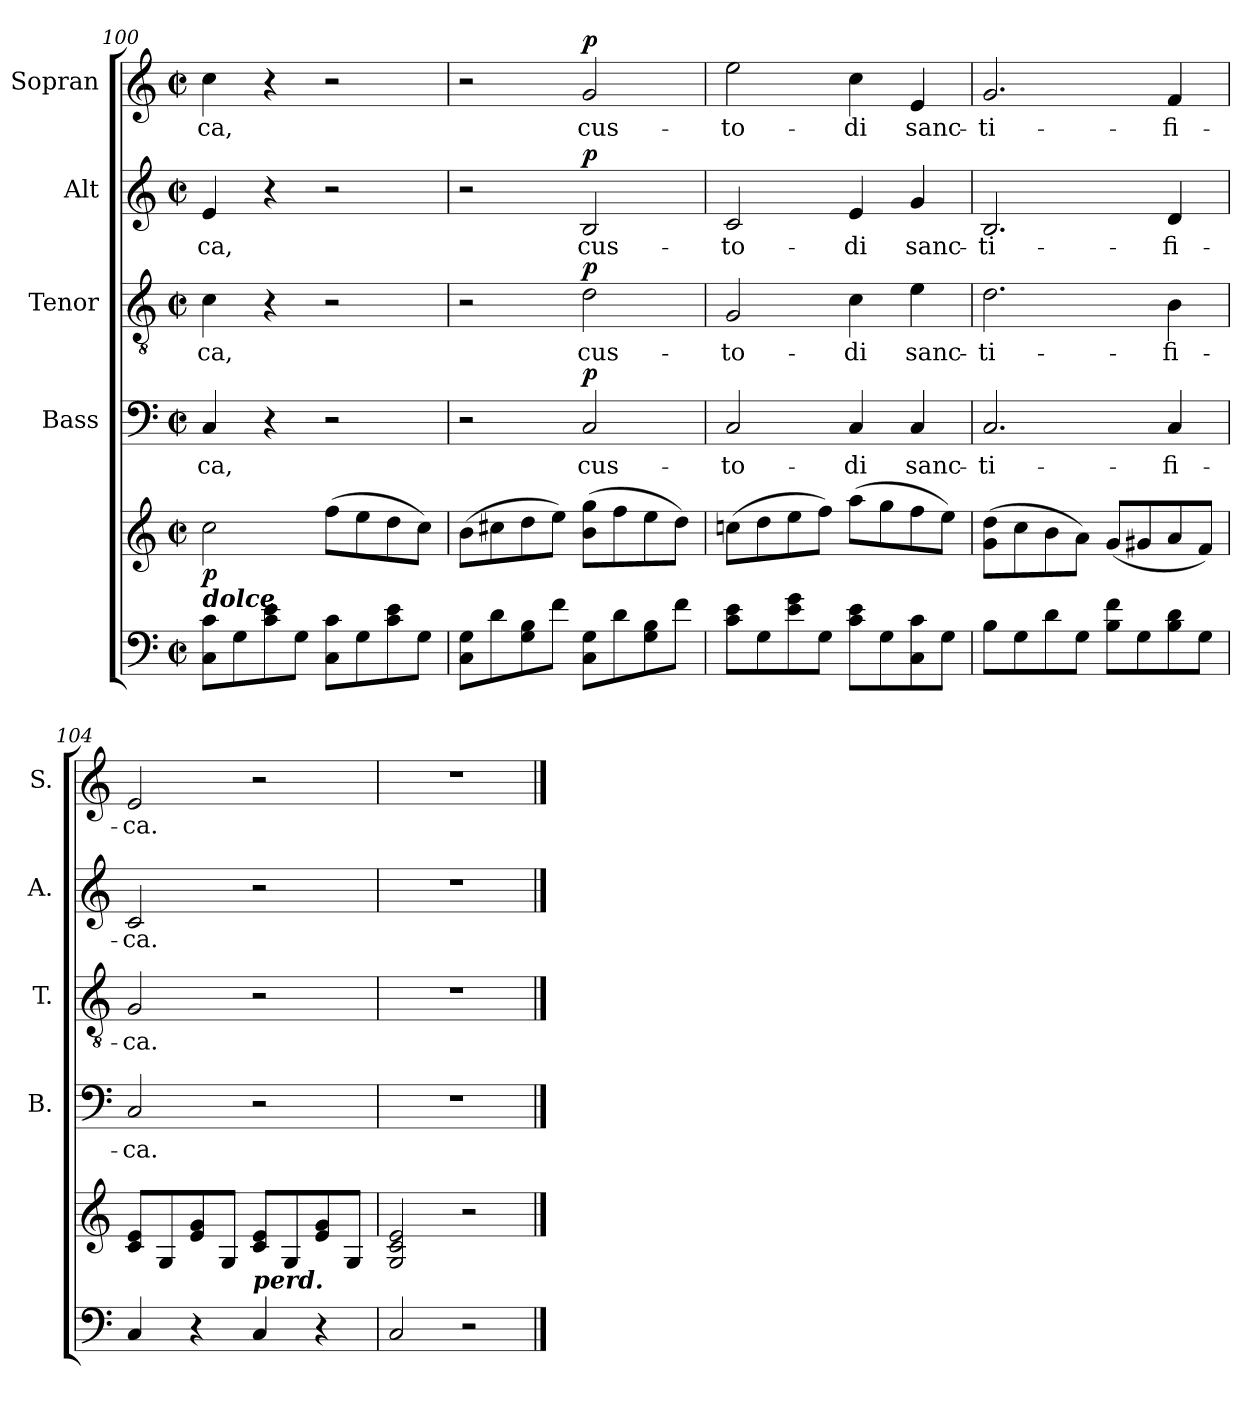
**kern	**kern	**dynam	**kern	**text	**dynam	**kern	**text	**dynam	**kern	**text	**dynam	**kern	**text	**dynam
*part5	*part5	*part5	*part4	*part4	*part4	*part3	*part3	*part3	*part2	*part2	*part2	*part1	*part1	*part1
*staff6	*staff5	*staff5/6	*staff4	*staff4	*staff4	*staff3	*staff3	*staff3	*staff2	*staff2	*staff2	*staff1	*staff1	*staff1
*	*	*	*I"Bass	*	*	*I"Tenor	*	*	*I"Alt	*	*	*I"Sopran	*	*
*	*	*	*I'B.	*	*	*I'T.	*	*	*I'A.	*	*	*I'S.	*	*
!!LO:LB:g=z
*clefF4	*clefG2	*	*clefF4	*	*	*clefGv2	*	*	*clefG2	*	*	*clefG2	*	*
*k[]	*k[]	*	*k[]	*	*	*k[]	*	*	*k[]	*	*	*k[]	*	*
*C:	*C:	*	*C:	*	*	*C:	*	*	*C:	*	*	*C:	*	*
*M2/2	*M2/2	*	*M2/2	*	*	*M2/2	*	*	*M2/2	*	*	*M2/2	*	*
*met(c|)	*met(c|)	*	*met(c|)	*	*	*met(c|)	*	*	*met(c|)	*	*	*met(c|)	*	*
=100	=100	=100	=100	=100	=100	=100	=100	=100	=100	=100	=100	=100	=100	=100
!	!LO:TX:b:Bi:t=dolce	!	!	!	!	!	!	!	!	!	!	!	!	!
!	!	!LO:DY:b	!	!LO:LY:b	!	!	!LO:LY:b	!	!	!LO:LY:b	!	!	!LO:LY:b	!
8C\ 8c\L	2cc\	p	4C/	-ca,	.	4c\	-ca,	.	4e/	-ca,	.	4cc\	-ca,	.
8G\	.	.	.	.	.	.	.	.	.	.	.	.	.	.
8c\ 8e\	.	.	4r	.	.	4r	.	.	4r	.	.	4r	.	.
8G\J	.	.	.	.	.	.	.	.	.	.	.	.	.	.
8C\ 8c\L	(>8ff\L	.	2r	.	.	2r	.	.	2r	.	.	2r	.	.
8G\	8ee\	.	.	.	.	.	.	.	.	.	.	.	.	.
8c\ 8e\	8dd\	.	.	.	.	.	.	.	.	.	.	.	.	.
8G\J	8cc\J)	.	.	.	.	.	.	.	.	.	.	.	.	.
=101	=101	=101	=101	=101	=101	=101	=101	=101	=101	=101	=101	=101	=101	=101
8C\ 8G\L	(>8b\L	.	2r	.	.	2r	.	.	2r	.	.	2r	.	.
8d\	8cc#X\	.	.	.	.	.	.	.	.	.	.	.	.	.
8G\ 8B\	8dd\	.	.	.	.	.	.	.	.	.	.	.	.	.
8f\J	8ee\J)	.	.	.	.	.	.	.	.	.	.	.	.	.
!	!	!	!	!LO:LY:b	!LO:DY:a	!	!LO:LY:b	!LO:DY:a	!	!LO:LY:b	!LO:DY:a	!	!LO:LY:b	!LO:DY:a
8C\ 8G\L	(>8b\ 8gg\L	.	2C/	cus-	p	2d\	cus-	p	2B/	cus-	p	2g/	cus-	p
8d\	8ff\	.	.	.	.	.	.	.	.	.	.	.	.	.
8G\ 8B\	8ee\	.	.	.	.	.	.	.	.	.	.	.	.	.
8f\J	8dd\J)	.	.	.	.	.	.	.	.	.	.	.	.	.
=102	=102	=102	=102	=102	=102	=102	=102	=102	=102	=102	=102	=102	=102	=102
!	!	!	!	!LO:LY:b	!	!	!LO:LY:b	!	!	!LO:LY:b	!	!	!LO:LY:b	!
8c\ 8e\L	(>8ccn\L	.	2C/	-to-	.	2G/	-to-	.	2c/	-to-	.	2ee\	-to-	.
8G\	8dd\	.	.	.	.	.	.	.	.	.	.	.	.	.
8e\ 8g\	8ee\	.	.	.	.	.	.	.	.	.	.	.	.	.
8G\J	8ff\J)	.	.	.	.	.	.	.	.	.	.	.	.	.
!	!	!	!	!LO:LY:b	!	!	!LO:LY:b	!	!	!LO:LY:b	!	!	!LO:LY:b	!
8c\ 8e\L	(>8aa\L	.	4C/	-di	.	4c\	-di	.	4e/	-di	.	4cc\	-di	.
8G\	8gg\	.	.	.	.	.	.	.	.	.	.	.	.	.
!	!	!	!	!LO:LY:b	!	!	!LO:LY:b	!	!	!LO:LY:b	!	!	!LO:LY:b	!
8C\ 8c\	8ff\	.	4C/	sanc-	.	4e\	sanc-	.	4g/	sanc-	.	4e/	sanc-	.
8G\J	8ee\J)	.	.	.	.	.	.	.	.	.	.	.	.	.
=103	=103	=103	=103	=103	=103	=103	=103	=103	=103	=103	=103	=103	=103	=103
!	!	!	!	!LO:LY:b	!	!	!LO:LY:b	!	!	!LO:LY:b	!	!	!LO:LY:b	!
8B\L	(>8g\ 8dd\L	.	2.C/	-ti-	.	2.d\	-ti-	.	2.B/	-ti-	.	2.g/	-ti-	.
8G\	8cc\	.	.	.	.	.	.	.	.	.	.	.	.	.
8d\	8b\	.	.	.	.	.	.	.	.	.	.	.	.	.
8G\J	8a\J)	.	.	.	.	.	.	.	.	.	.	.	.	.
8B\ 8f\L	(<8g/L	.	.	.	.	.	.	.	.	.	.	.	.	.
8G\	8g#X/	.	.	.	.	.	.	.	.	.	.	.	.	.
!	!	!	!	!LO:LY:b	!	!	!LO:LY:b	!	!	!LO:LY:b	!	!	!LO:LY:b	!
8B\ 8d\	8a/	.	4C/	-fi-	.	4B\	-fi-	.	4d/	-fi-	.	4f/	-fi-	.
8G\J	8f/J)	.	.	.	.	.	.	.	.	.	.	.	.	.
=104	=104	=104	=104	=104	=104	=104	=104	=104	=104	=104	=104	=104	=104	=104
!	!	!	!	!LO:LY:b	!	!	!LO:LY:b	!	!	!LO:LY:b	!	!	!LO:LY:b	!
4C/	8c/ 8e/L	.	2C/	-ca.	.	2G/	-ca.	.	2c/	-ca.	.	2e/	-ca.	.
.	8G/	.	.	.	.	.	.	.	.	.	.	.	.	.
4r	8e/ 8g/	.	.	.	.	.	.	.	.	.	.	.	.	.
.	8G/J	.	.	.	.	.	.	.	.	.	.	.	.	.
!	!LO:TX:b:Bi:t=perd.	!	!	!	!	!	!	!	!	!	!	!	!	!
4C/	8c/ 8e/L	.	2r	.	.	2r	.	.	2r	.	.	2r	.	.
.	8G/	.	.	.	.	.	.	.	.	.	.	.	.	.
4r	8e/ 8g/	.	.	.	.	.	.	.	.	.	.	.	.	.
.	8G/J	.	.	.	.	.	.	.	.	.	.	.	.	.
=105	=105	=105	=105	=105	=105	=105	=105	=105	=105	=105	=105	=105	=105	=105
2C/	2G/ 2c/ 2e/	.	1r	.	.	1r	.	.	1r	.	.	1r	.	.
2r	2r	.	.	.	.	.	.	.	.	.	.	.	.	.
==	==	==	==	==	==	==	==	==	==	==	==	==	==	==
*-	*-	*-	*-	*-	*-	*-	*-	*-	*-	*-	*-	*-	*-	*-
